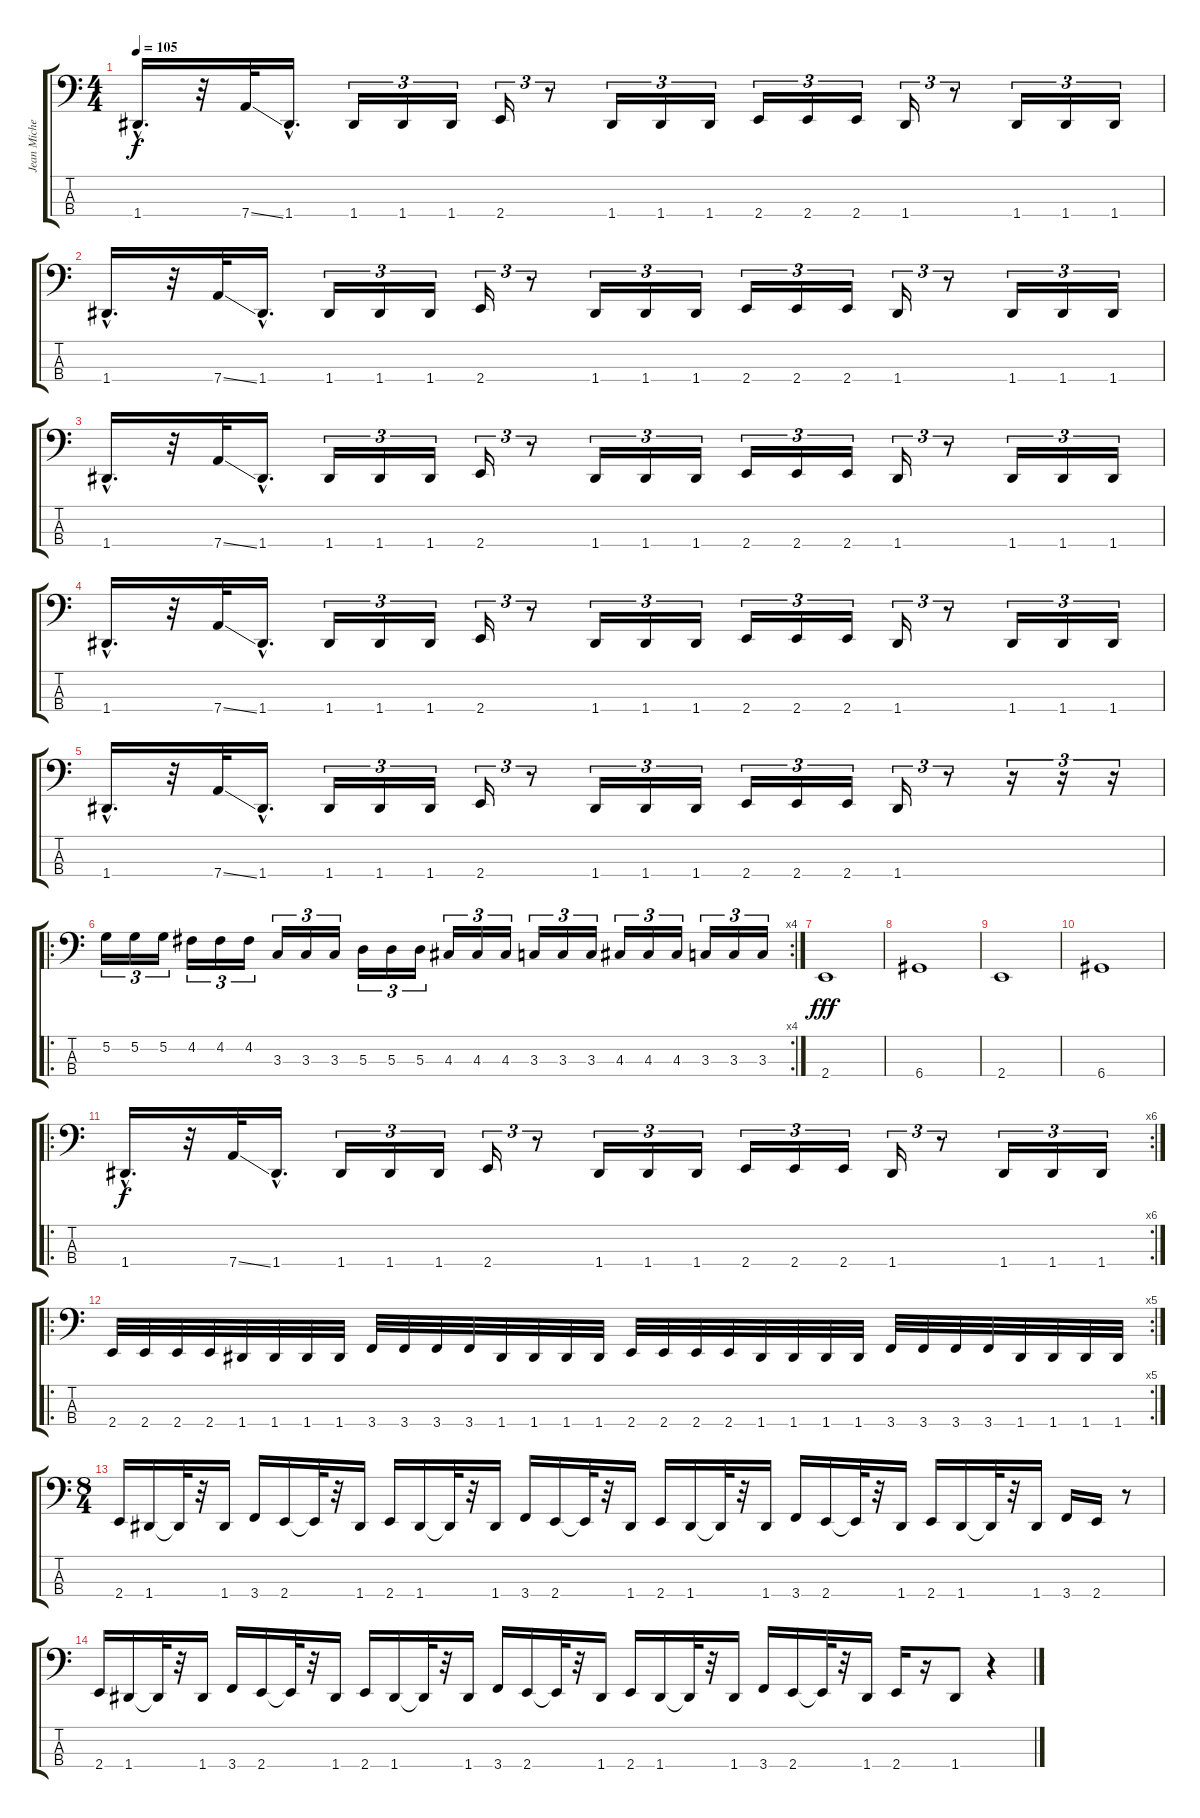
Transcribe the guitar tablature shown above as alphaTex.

\track ("Jean Michel" "Jean Miche") {instrument electricbasspick}
\staff {score tabs}
\tuning (G2 D2 A1 D1) {hide}
\ts (4 4)
\tempo 105
\clef f4
\ks c
1.4{hac}.16{d dy f} r.32 7.4{ss}.32 1.4{hac}.16{d} 1.4.16{tu (3 2)} 1.4.16{tu (3 2)} 1.4.16{tu (3 2)} 2.4.16{tu (3 2)} r.8{tu (3 2)} 1.4.16{tu (3 2)} 1.4.16{tu (3 2)} 1.4.16{tu (3 2)} 2.4.16{tu (3 2)} 2.4.16{tu (3 2)} 2.4.16{tu (3 2)} 1.4.16{tu (3 2)} r.8{tu (3 2)} 1.4.16{tu (3 2)} 1.4.16{tu (3 2)} 1.4.16{tu (3 2)} |
1.4{hac}.16{d} r.32 7.4{ss}.32 1.4{hac}.16{d} 1.4.16{tu (3 2)} 1.4.16{tu (3 2)} 1.4.16{tu (3 2)} 2.4.16{tu (3 2)} r.8{tu (3 2)} 1.4.16{tu (3 2)} 1.4.16{tu (3 2)} 1.4.16{tu (3 2)} 2.4.16{tu (3 2)} 2.4.16{tu (3 2)} 2.4.16{tu (3 2)} 1.4.16{tu (3 2)} r.8{tu (3 2)} 1.4.16{tu (3 2)} 1.4.16{tu (3 2)} 1.4.16{tu (3 2)} |
1.4{hac}.16{d} r.32 7.4{ss}.32 1.4{hac}.16{d} 1.4.16{tu (3 2)} 1.4.16{tu (3 2)} 1.4.16{tu (3 2)} 2.4.16{tu (3 2)} r.8{tu (3 2)} 1.4.16{tu (3 2)} 1.4.16{tu (3 2)} 1.4.16{tu (3 2)} 2.4.16{tu (3 2)} 2.4.16{tu (3 2)} 2.4.16{tu (3 2)} 1.4.16{tu (3 2)} r.8{tu (3 2)} 1.4.16{tu (3 2)} 1.4.16{tu (3 2)} 1.4.16{tu (3 2)} |
1.4{hac}.16{d} r.32 7.4{ss}.32 1.4{hac}.16{d} 1.4.16{tu (3 2)} 1.4.16{tu (3 2)} 1.4.16{tu (3 2)} 2.4.16{tu (3 2)} r.8{tu (3 2)} 1.4.16{tu (3 2)} 1.4.16{tu (3 2)} 1.4.16{tu (3 2)} 2.4.16{tu (3 2)} 2.4.16{tu (3 2)} 2.4.16{tu (3 2)} 1.4.16{tu (3 2)} r.8{tu (3 2)} 1.4.16{tu (3 2)} 1.4.16{tu (3 2)} 1.4.16{tu (3 2)} |
1.4{hac}.16{d} r.32 7.4{ss}.32 1.4{hac}.16{d} 1.4.16{tu (3 2)} 1.4.16{tu (3 2)} 1.4.16{tu (3 2)} 2.4.16{tu (3 2)} r.8{tu (3 2)} 1.4.16{tu (3 2)} 1.4.16{tu (3 2)} 1.4.16{tu (3 2)} 2.4.16{tu (3 2)} 2.4.16{tu (3 2)} 2.4.16{tu (3 2)} 1.4.16{tu (3 2)} r.8{tu (3 2)} r.16{tu (3 2)} r.16{tu (3 2)} r.16{tu (3 2)} |
\ro
\rc 4
5.2.16{tu (3 2)} 5.2.16{tu (3 2)} 5.2.16{tu (3 2)} 4.2.16{tu (3 2)} 4.2.16{tu (3 2)} 4.2.16{tu (3 2)} 3.3.16{tu (3 2)} 3.3.16{tu (3 2)} 3.3.16{tu (3 2)} 5.3.16{tu (3 2)} 5.3.16{tu (3 2)} 5.3.16{tu (3 2)} 4.3.16{tu (3 2)} 4.3.16{tu (3 2)} 4.3.16{tu (3 2)} 3.3.16{tu (3 2)} 3.3.16{tu (3 2)} 3.3.16{tu (3 2)} 4.3.16{tu (3 2)} 4.3.16{tu (3 2)} 4.3.16{tu (3 2)} 3.3.16{tu (3 2)} 3.3.16{tu (3 2)} 3.3.16{tu (3 2)} |
2.4.1{dy fff} |
6.4.1 |
2.4.1 |
6.4.1 |
\ro
\rc 6
1.4{hac}.16{d dy f} r.32 7.4{ss}.32 1.4{hac}.16{d} 1.4.16{tu (3 2)} 1.4.16{tu (3 2)} 1.4.16{tu (3 2)} 2.4.16{tu (3 2)} r.8{tu (3 2)} 1.4.16{tu (3 2)} 1.4.16{tu (3 2)} 1.4.16{tu (3 2)} 2.4.16{tu (3 2)} 2.4.16{tu (3 2)} 2.4.16{tu (3 2)} 1.4.16{tu (3 2)} r.8{tu (3 2)} 1.4.16{tu (3 2)} 1.4.16{tu (3 2)} 1.4.16{tu (3 2)} |
\ro
\rc 5
2.4.32 2.4.32 2.4.32 2.4.32 1.4.32 1.4.32 1.4.32 1.4.32 3.4.32 3.4.32 3.4.32 3.4.32 1.4.32 1.4.32 1.4.32 1.4.32 2.4.32 2.4.32 2.4.32 2.4.32 1.4.32 1.4.32 1.4.32 1.4.32 3.4.32 3.4.32 3.4.32 3.4.32 1.4.32 1.4.32 1.4.32 1.4.32 |
\ts (8 4)
2.4.16 1.4.16 1.4{t}.32 r.32 1.4.16 3.4.16 2.4.16 2.4{t}.32 r.32 1.4.16 2.4.16 1.4.16 1.4{t}.32 r.32 1.4.16 3.4.16 2.4.16 2.4{t}.32 r.32 1.4.16 2.4.16 1.4.16 1.4{t}.32 r.32 1.4.16 3.4.16 2.4.16 2.4{t}.32 r.32 1.4.16 2.4.16 1.4.16 1.4{t}.32 r.32 1.4.16 3.4.16 2.4.16 r.8 |
2.4.16 1.4.16 1.4{t}.32 r.32 1.4.16 3.4.16 2.4.16 2.4{t}.32 r.32 1.4.16 2.4.16 1.4.16 1.4{t}.32 r.32 1.4.16 3.4.16 2.4.16 2.4{t}.32 r.32 1.4.16 2.4.16 1.4.16 1.4{t}.32 r.32 1.4.16 3.4.16 2.4.16 2.4{t}.32 r.32 1.4.16 2.4.16 r.16 1.4.8 r.4
